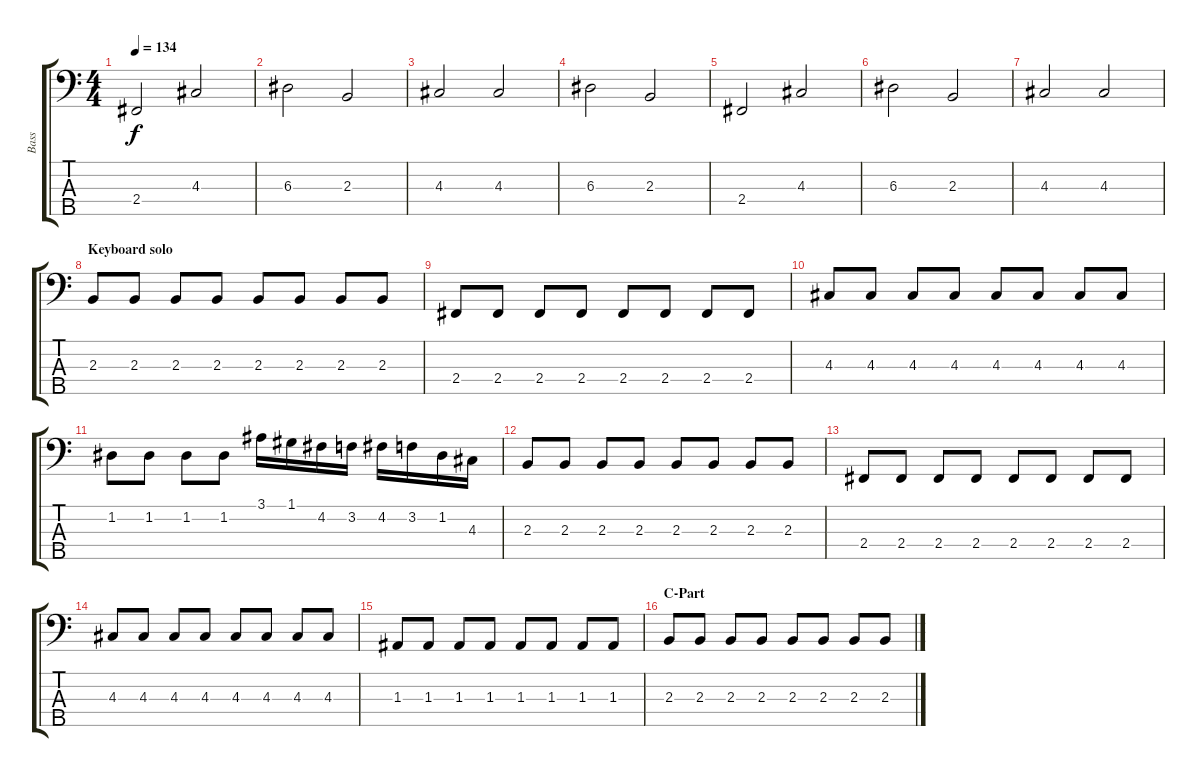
\track ("Bass" "Bass") {instrument electricbassfinger}
\staff {score tabs}
\tuning (G2 D2 A1 E1 B0) {hide}
\ts (4 4)
\tempo 134
\clef f4
\ks c
2.4.2{dy f} 4.3.2 |
6.3.2 2.3.2 |
4.3.2 4.3.2 |
6.3.2 2.3.2 |
2.4.2 4.3.2 |
6.3.2 2.3.2 |
4.3.2 4.3.2 |
\section ("" "Keyboard solo")
2.3.8 2.3.8 2.3.8 2.3.8 2.3.8 2.3.8 2.3.8 2.3.8 |
2.4.8 2.4.8 2.4.8 2.4.8 2.4.8 2.4.8 2.4.8 2.4.8 |
4.3.8 4.3.8 4.3.8 4.3.8 4.3.8 4.3.8 4.3.8 4.3.8 |
1.2.8 1.2.8 1.2.8 1.2.8 3.1.16 1.1.16 4.2.16 3.2.16 4.2.16 3.2.16 1.2.16 4.3.16 |
2.3.8 2.3.8 2.3.8 2.3.8 2.3.8 2.3.8 2.3.8 2.3.8 |
2.4.8 2.4.8 2.4.8 2.4.8 2.4.8 2.4.8 2.4.8 2.4.8 |
4.3.8 4.3.8 4.3.8 4.3.8 4.3.8 4.3.8 4.3.8 4.3.8 |
1.3.8 1.3.8 1.3.8 1.3.8 1.3.8 1.3.8 1.3.8 1.3.8 |
\section ("" "C-Part")
2.3.8 2.3.8 2.3.8 2.3.8 2.3.8 2.3.8 2.3.8 2.3.8
